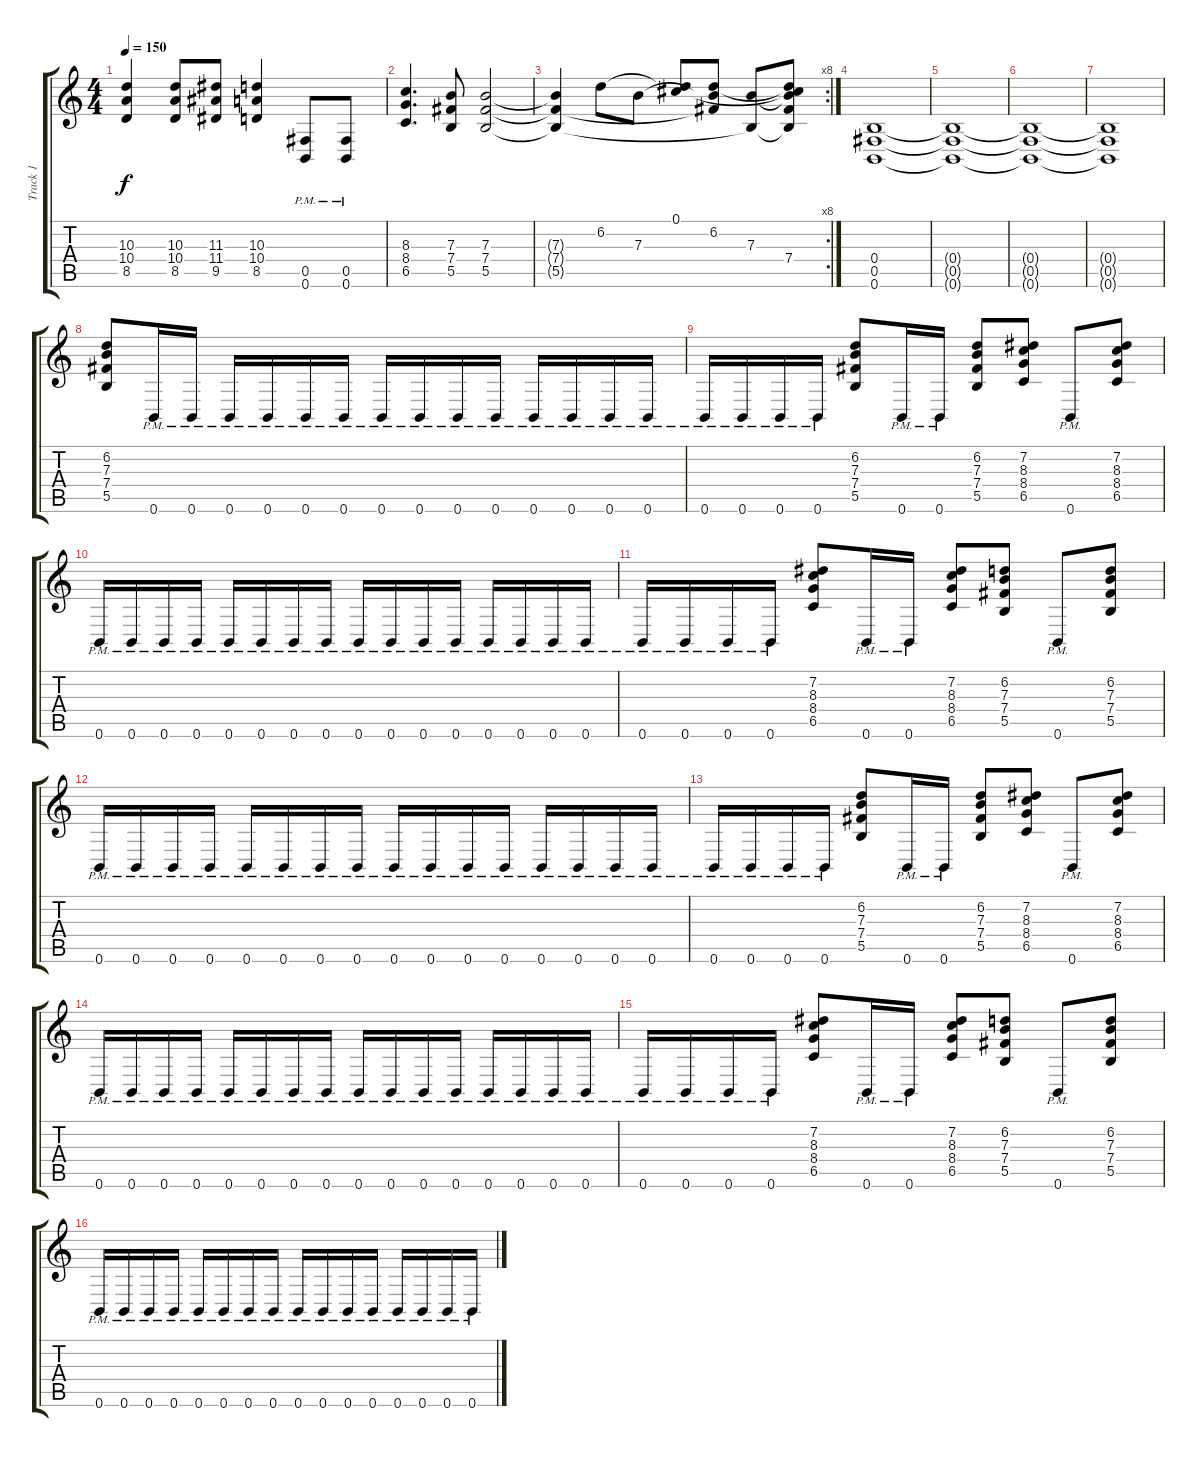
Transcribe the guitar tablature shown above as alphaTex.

\track ("Track 1" "Track 1") {instrument overdrivenguitar}
\staff {score tabs}
\tuning (Db4 Ab3 E3 B2 Gb2 B1) {hide}
\ts (4 4)
\tempo 150
\clef g2
\ks c
(10.3{t} 10.4{t} 8.5{t}).4{dy f} (10.3 10.4 8.5).8 (11.3 11.4 9.5).8 (10.3 10.4 8.5).4 (0.5{pm} 0.6{pm}).8 (0.5{pm} 0.6{pm}).8 |
(8.3 8.4 6.5).4{d} (7.3 7.4 5.5).8 (7.3 7.4 5.5).2 |
\rc 8
(7.3{t} 7.4{t} 5.5{t}).4 6.2.8 7.3.8 (0.1 6.2{t}).8 (6.2 7.3{t} 7.4{t}).8 (7.3 5.5{t}).8 (0.1{t} 6.2{t} 7.3{t} 7.4 5.5{t}).8 |
(0.4 0.5 0.6).1 |
(0.4{t} 0.5{t} 0.6{t}).1 |
(0.4{t} 0.5{t} 0.6{t}).1 |
(0.4{t} 0.5{t} 0.6{t}).1 |
(6.2 7.3 7.4 5.5).8 0.6{pm}.16 0.6{pm}.16 0.6{pm}.16 0.6{pm}.16 0.6{pm}.16 0.6{pm}.16 0.6{pm}.16 0.6{pm}.16 0.6{pm}.16 0.6{pm}.16 0.6{pm}.16 0.6{pm}.16 0.6{pm}.16 0.6{pm}.16 |
0.6{pm}.16 0.6{pm}.16 0.6{pm}.16 0.6{pm}.16 (6.2 7.3 7.4 5.5).8 0.6{pm}.16 0.6{pm}.16 (6.2 7.3 7.4 5.5).8 (7.2 8.3 8.4 6.5).8 0.6{pm}.8 (7.2 8.3 8.4 6.5).8 |
0.6{pm}.16 0.6{pm}.16 0.6{pm}.16 0.6{pm}.16 0.6{pm}.16 0.6{pm}.16 0.6{pm}.16 0.6{pm}.16 0.6{pm}.16 0.6{pm}.16 0.6{pm}.16 0.6{pm}.16 0.6{pm}.16 0.6{pm}.16 0.6{pm}.16 0.6{pm}.16 |
0.6{pm}.16 0.6{pm}.16 0.6{pm}.16 0.6{pm}.16 (7.2 8.3 8.4 6.5).8 0.6{pm}.16 0.6{pm}.16 (7.2 8.3 8.4 6.5).8 (6.2 7.3 7.4 5.5).8 0.6{pm}.8 (6.2 7.3 7.4 5.5).8 |
0.6{pm}.16 0.6{pm}.16 0.6{pm}.16 0.6{pm}.16 0.6{pm}.16 0.6{pm}.16 0.6{pm}.16 0.6{pm}.16 0.6{pm}.16 0.6{pm}.16 0.6{pm}.16 0.6{pm}.16 0.6{pm}.16 0.6{pm}.16 0.6{pm}.16 0.6{pm}.16 |
0.6{pm}.16 0.6{pm}.16 0.6{pm}.16 0.6{pm}.16 (6.2 7.3 7.4 5.5).8 0.6{pm}.16 0.6{pm}.16 (6.2 7.3 7.4 5.5).8 (7.2 8.3 8.4 6.5).8 0.6{pm}.8 (7.2 8.3 8.4 6.5).8 |
0.6{pm}.16 0.6{pm}.16 0.6{pm}.16 0.6{pm}.16 0.6{pm}.16 0.6{pm}.16 0.6{pm}.16 0.6{pm}.16 0.6{pm}.16 0.6{pm}.16 0.6{pm}.16 0.6{pm}.16 0.6{pm}.16 0.6{pm}.16 0.6{pm}.16 0.6{pm}.16 |
0.6{pm}.16 0.6{pm}.16 0.6{pm}.16 0.6{pm}.16 (7.2 8.3 8.4 6.5).8 0.6{pm}.16 0.6{pm}.16 (7.2 8.3 8.4 6.5).8 (6.2 7.3 7.4 5.5).8 0.6{pm}.8 (6.2 7.3 7.4 5.5).8 |
0.6{pm}.16 0.6{pm}.16 0.6{pm}.16 0.6{pm}.16 0.6{pm}.16 0.6{pm}.16 0.6{pm}.16 0.6{pm}.16 0.6{pm}.16 0.6{pm}.16 0.6{pm}.16 0.6{pm}.16 0.6{pm}.16 0.6{pm}.16 0.6{pm}.16 0.6{pm}.16
